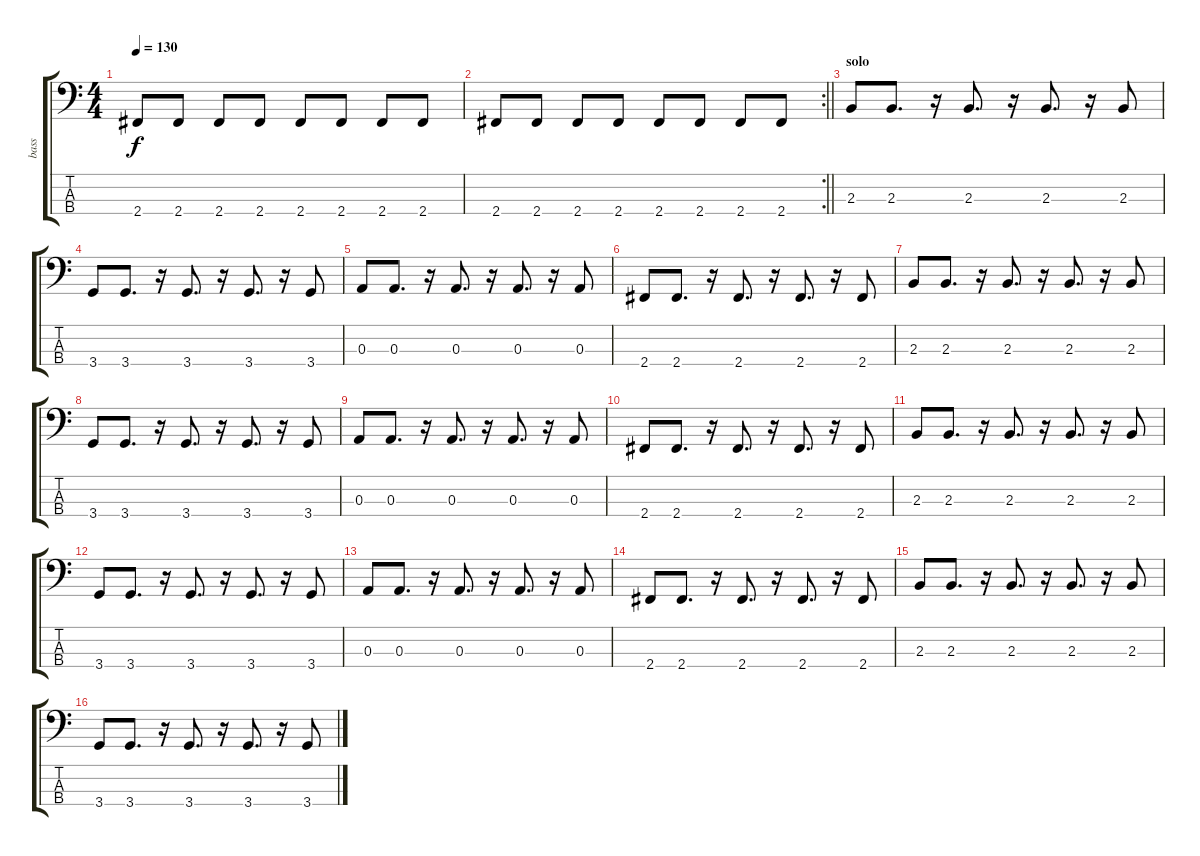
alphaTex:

\track ("bass" "bass") {instrument electricbassfinger}
\staff {score tabs}
\tuning (G2 D2 A1 E1) {hide}
\ts (4 4)
\tempo 130
\clef f4
\ks c
2.4.8{dy f} 2.4.8 2.4.8 2.4.8 2.4.8 2.4.8 2.4.8 2.4.8 |
\rc 2
\barLineRight lightlight
2.4.8 2.4.8 2.4.8 2.4.8 2.4.8 2.4.8 2.4.8 2.4.8 |
\section ("" "solo")
2.3.8 2.3.8{d} r.16 2.3.8{d} r.16 2.3.8{d} r.16 2.3.8 |
3.4.8 3.4.8{d} r.16 3.4.8{d} r.16 3.4.8{d} r.16 3.4.8 |
0.3.8 0.3.8{d} r.16 0.3.8{d} r.16 0.3.8{d} r.16 0.3.8 |
2.4.8 2.4.8{d} r.16 2.4.8{d} r.16 2.4.8{d} r.16 2.4.8 |
2.3.8 2.3.8{d} r.16 2.3.8{d} r.16 2.3.8{d} r.16 2.3.8 |
3.4.8 3.4.8{d} r.16 3.4.8{d} r.16 3.4.8{d} r.16 3.4.8 |
0.3.8 0.3.8{d} r.16 0.3.8{d} r.16 0.3.8{d} r.16 0.3.8 |
2.4.8 2.4.8{d} r.16 2.4.8{d} r.16 2.4.8{d} r.16 2.4.8 |
2.3.8 2.3.8{d} r.16 2.3.8{d} r.16 2.3.8{d} r.16 2.3.8 |
3.4.8 3.4.8{d} r.16 3.4.8{d} r.16 3.4.8{d} r.16 3.4.8 |
0.3.8 0.3.8{d} r.16 0.3.8{d} r.16 0.3.8{d} r.16 0.3.8 |
2.4.8 2.4.8{d} r.16 2.4.8{d} r.16 2.4.8{d} r.16 2.4.8 |
2.3.8 2.3.8{d} r.16 2.3.8{d} r.16 2.3.8{d} r.16 2.3.8 |
3.4.8 3.4.8{d} r.16 3.4.8{d} r.16 3.4.8{d} r.16 3.4.8
